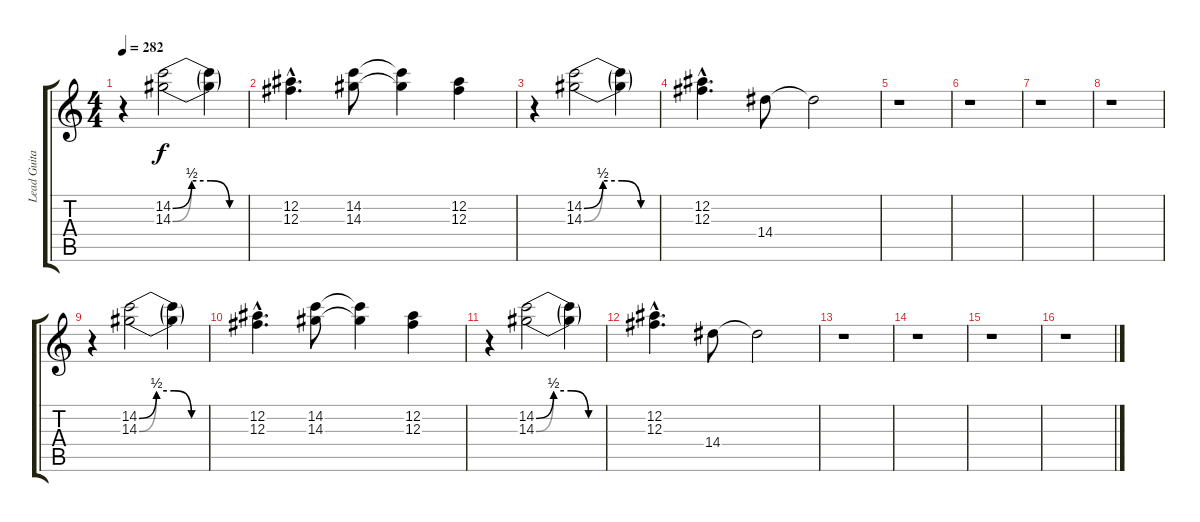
\track ("Lead Guitar" "Lead Guita") {instrument overdrivenguitar}
\staff {score tabs}
\tuning (Eb4 Bb3 Gb3 Db3 Ab2 Eb2) {hide}
\ts (4 4)
\tempo 282
\clef g2
\ks c
r.4{dy f} (14.2{be (custom 0 0 15 2 30 2 45 0 60 0)} 14.3{be (custom 0 0 15 2 30 2 45 0 60 0)}).2 (14.2{t} 14.3{t}).4 |
(12.2{hac} 12.3{hac}).4{d} (14.2 14.3).8 (14.2{t} 14.3{t}).4 (12.2 12.3).4 |
r.4 (14.2{be (custom 0 0 15 2 30 2 45 0 60 0)} 14.3{be (custom 0 0 15 2 30 2 45 0 60 0)}).2 (14.2{t} 14.3{t}).4 |
(12.2{hac} 12.3{hac}).4{d} 14.4.8 14.4{t}.2 |
r.1 |
r.1 |
r.1 |
r.1 |
r.4 (14.2{be (custom 0 0 15 2 30 2 45 0 60 0)} 14.3{be (custom 0 0 15 2 30 2 45 0 60 0)}).2 (14.2{t} 14.3{t}).4 |
(12.2{hac} 12.3{hac}).4{d} (14.2 14.3).8 (14.2{t} 14.3{t}).4 (12.2 12.3).4 |
r.4 (14.2{be (custom 0 0 15 2 30 2 45 0 60 0)} 14.3{be (custom 0 0 15 2 30 2 45 0 60 0)}).2 (14.2{t} 14.3{t}).4 |
(12.2{hac} 12.3{hac}).4{d} 14.4.8 14.4{t}.2 |
r.1 |
r.1 |
r.1 |
r.1
